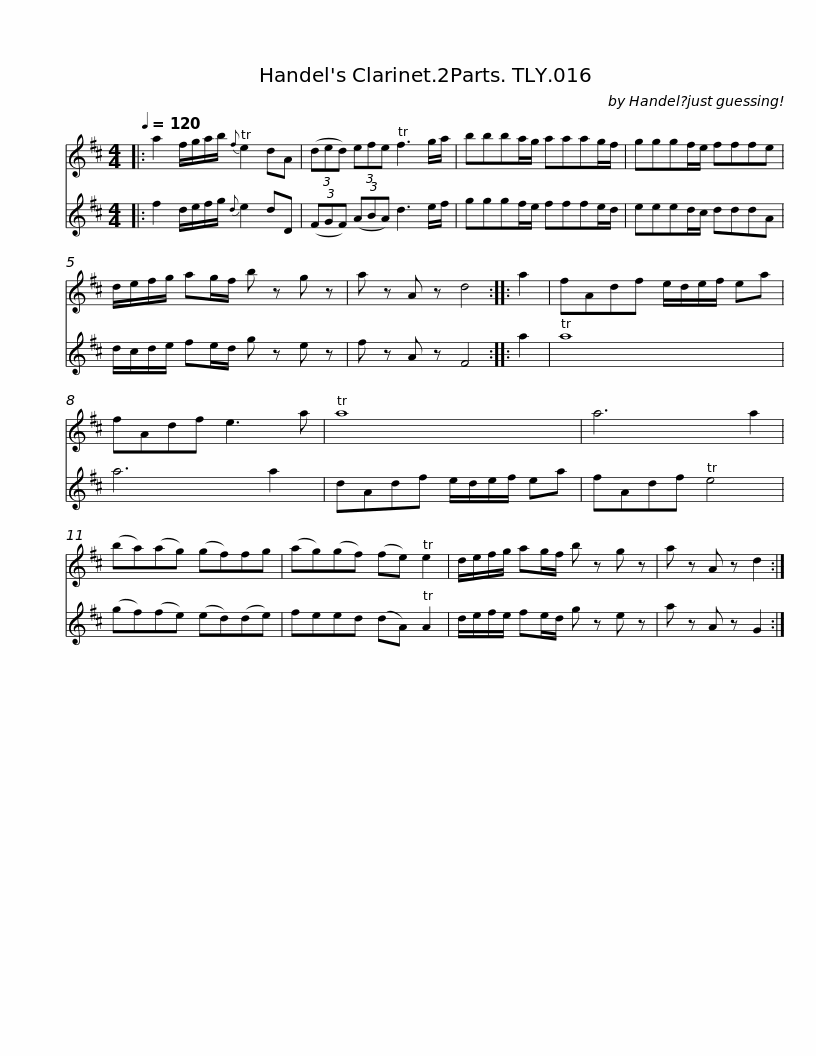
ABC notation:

X:1
%%score 1 2
L:1/8
Q:1/4=120
M:4/4
I:linebreak $
K:D
V:1 treble
V:2 treble
V:1
|: a2 f/g/a/b/{f} e2 dA | (3(ded) (3efe f3 g/a/ | bbba/g/ aaag/f/ |$ gggf/e/ fffe | d/e/f/g/ ag/f/ b z g z | %5
 a z A z d4 ::$ a2 | fAdf e/d/e/f/ ea | fAdf e3 a | a8 | %10
 a6 a2 |$ (ba)(ag) (gf)fg |$ (ag)(gf) (fe) e2 | d/e/f/g/ ag/f/ b z g z | a z A z d2 :| %15
V:2
|: f2 d/e/f/g/{d} e2 dD | (3(FGF) (3(ABA) d3 e/f/ | gggf/e/ fffe/d/ |$ eeed/c/ dddA | d/c/d/e/ fe/d/ g z e z | %5
 f z A z F4 ::$ a2 | a8 | a6 a2 | dAdf e/d/e/f/ ea | %10
 fAdf e4 |$ (gf)(fe) (ed)(de) |$ feed (dA) A2 | d/e/f/e/ fe/d/ g z e z | a z A z G2 :| %15
